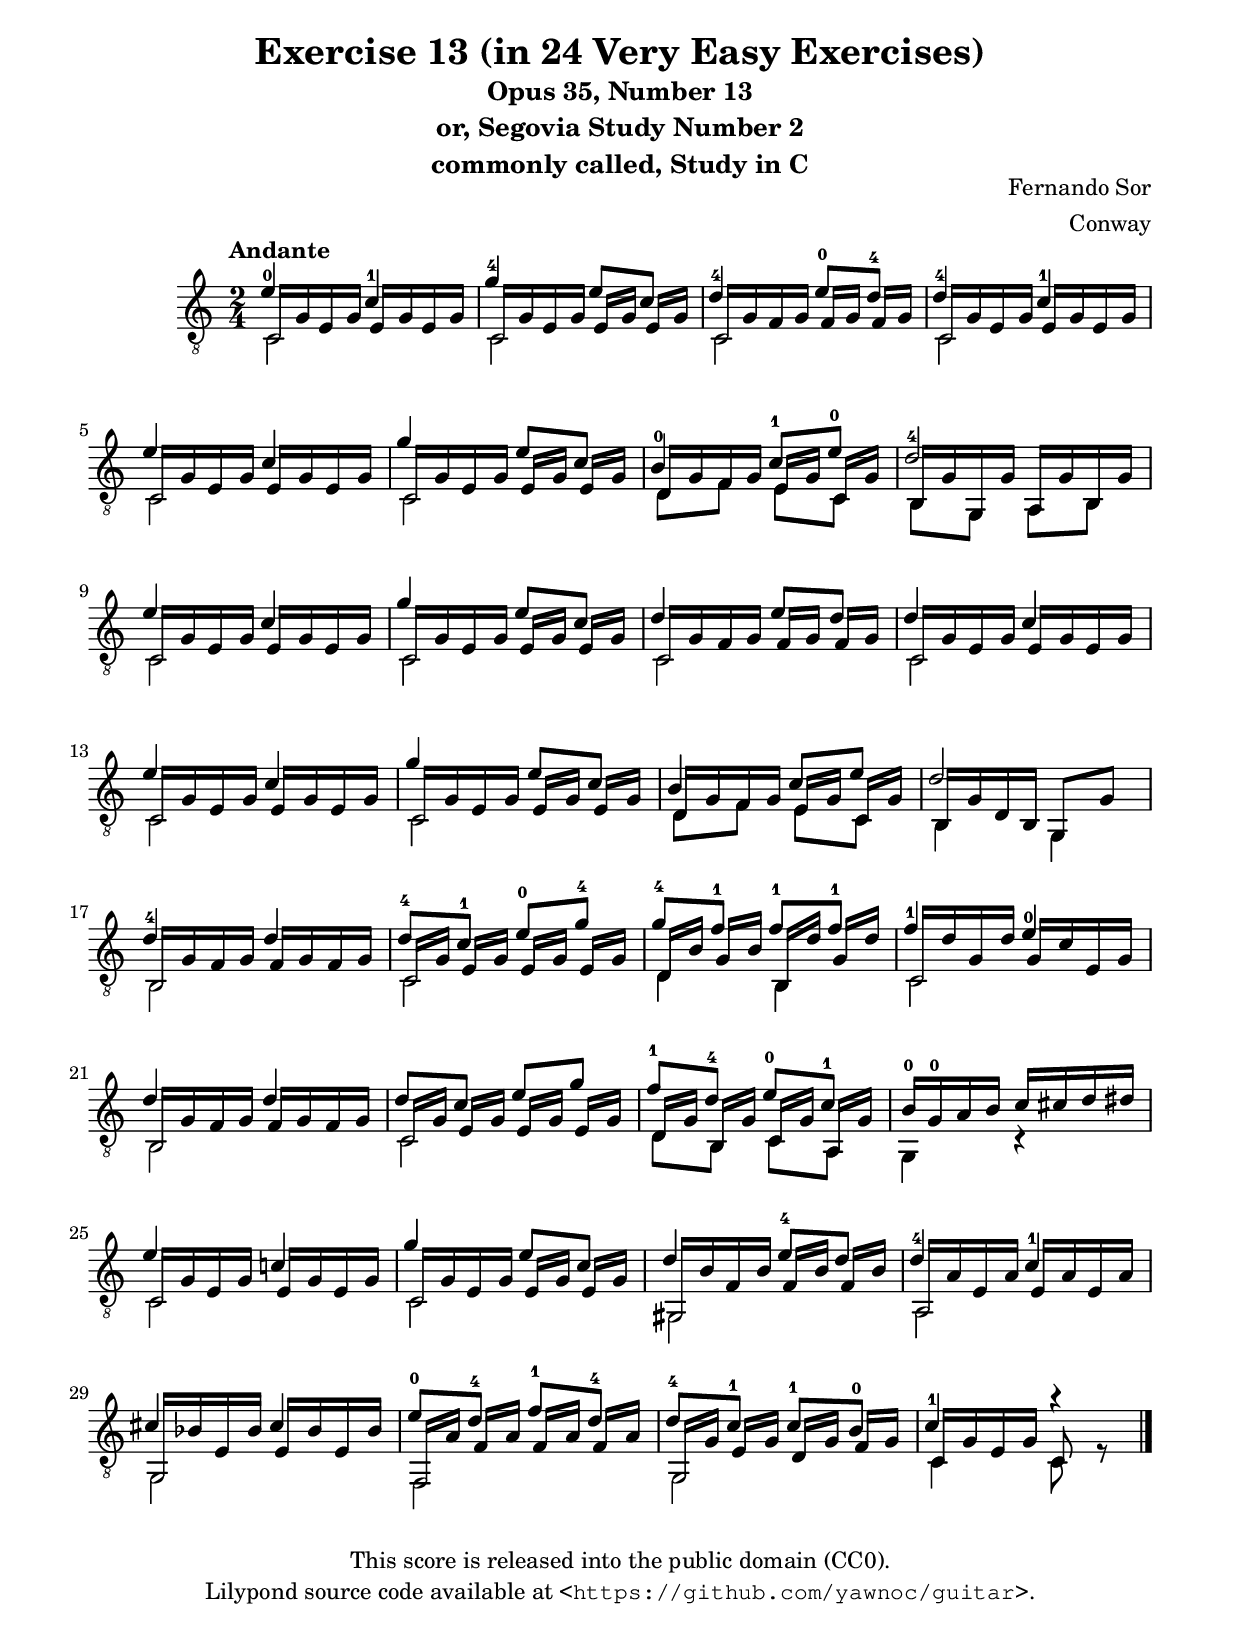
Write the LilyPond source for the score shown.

\version "2.18.2"


%%%%%%%%%%%%%%%%%%%%%%%%%%%%%%%%%%%%%%%%%%%%%%%%%%%%%%%%%%%%%%%%
% General
%%%%%%%%%%%%%%%%%%%%%%%%%%%%%%%%%%%%%%%%%%%%%%%%%%%%%%%%%%%%%%%%

\paper {
  top-margin = 1.5\cm
  left-margin = 1.5\cm
  right-margin = 1.5\cm
  bottom-margin = 1.5\cm
  ragged-last-bottom = ##f
  footnote-separator-markup = \markup { \vspace #1.5 }
}

globalSettings = {
  \accidentalStyle modern
  \compressFullBarRests
  \mergeDifferentlyHeadedOn
  \mergeDifferentlyDottedOn
  \numericTimeSignature
  \pointAndClickOff
  \override TextScript.extra-offset = #'(0 . 0.7)
  \override Score.FootnoteItem.annotation-line = ##f
}

origin-url = "https://github.com/yawnoc/guitar"

\header {
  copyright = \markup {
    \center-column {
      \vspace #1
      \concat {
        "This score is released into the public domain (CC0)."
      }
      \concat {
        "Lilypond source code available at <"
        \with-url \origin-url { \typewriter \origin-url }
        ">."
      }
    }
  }
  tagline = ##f
}

triplet = #(define-music-function
  (parser location music) (ly:music?)
  #{
    \tuplet 3/2 { $music }
  #}
)

tripletDuple = #(define-music-function
  (parser location music) (ly:music?)
  #{
    \tuplet 6/4 { $music }
  #}
)

overrideBeamedStemLengths = #(define-scheme-function
  (parser location lengths) (list?)
  #{
    \override Stem.details.beamed-lengths = $lengths
  #}
)
revertBeamedStemLengths = { \revert Stem.details.beamed-lengths }

overrideBeamVerticalPositions = #(define-scheme-function
  (parser location positions) (pair?)
  #{
    \override Beam.positions = $positions
  #}
)

%%%%%%%%%%%%%%%%%%%%%%%%%%%%%%%%%%%%%%%%%%%%%%%%%%%%%%%%%%%%%%%%
% Semantic bar lines
%%%%%%%%%%%%%%%%%%%%%%%%%%%%%%%%%%%%%%%%%%%%%%%%%%%%%%%%%%%%%%%%

barLineGoto = { \bar "||" }
barLineKeyChange = { \bar "||" }
barLineEnd = { \bar "|." }

%%%%%%%%%%%%%%%%%%%%%%%%%%%%%%%%%%%%%%%%%%%%%%%%%%%%%%%%%%%%%%%%
% Guitar notation
%%%%%%%%%%%%%%%%%%%%%%%%%%%%%%%%%%%%%%%%%%%%%%%%%%%%%%%%%%%%%%%%

stringNumbersAbove = { \set stringNumberOrientations = #'(up) }
stringNumbersBelow = { \set stringNumberOrientations = #'(down) }

fingeringAbove = { \set fingeringOrientations = #'(up) }
fingeringBelow = { \set fingeringOrientations = #'(down) }
fingeringAleft = { \set fingeringOrientations = #'(left) }
fingeringAright = { \set fingeringOrientations = #'(right) }

startGraceMusic = {
  <>(
  \override Fingering.font-size = -6
}
stopGraceMusic = {
  \revert Fingering.font-size
  <>)
}

overrideHorizontalShift = #(define-scheme-function
  (parser location distance) (number?)
  #{
    \override NoteColumn.force-hshift = $distance
  #}
)
revertHorizontalShift = { \revert NoteColumn.force-hshift }

barreSpan = #(define-music-function
  (parser location label offsetPair music)
  (string? (pair? (cons 0 0)) ly:music?)
  (let
    (
      (elements (extract-named-music music '(NoteEvent EventChord)))
    )
    (if
      (pair? elements)
      (let
        (
          (first-element (first elements))
          (last-element (last elements))
        )
        (set!
          (ly:music-property first-element 'articulations)
          (cons
            (make-music 'TextSpanEvent 'span-direction -1)
            (ly:music-property first-element 'articulations)
          )
        )
        (set!
          (ly:music-property last-element 'articulations)
          (cons
            (make-music 'TextSpanEvent 'span-direction 1)
            (ly:music-property last-element 'articulations)
          )
        )
      )
    )
  )
  #{
    \once \override TextSpanner.font-shape = #'upright
    \once \override TextSpanner.style = #'line
    \once \override TextSpanner.extra-offset = #offsetPair
    \once \override TextSpanner.bound-details = #`(
      (left
        (text . ,#{ \markup { \raise #-0.7 { #label \hspace #0.7 }} #})
        (Y . 0)
        (padding . -0.8)
        (attach-dir . -2)
      )
      (right
        (text . ,#{ \markup { \draw-line #'(0 . -1.3) } #}) ;; draw hook
        (Y . 0)
        (padding . -0.5)
        (attach-dir . 2)
      )
    )
    \once \override TextSpanner #'after-line-breaking = #(lambda (grob)
      (let*
        (
          (originalGrob (ly:grob-original grob))
          (splitGrobs (ly:spanner-broken-into originalGrob))
        )
        (if
          (and
            (>= (length splitGrobs) 2)
            (not (eq? (car (last-pair splitGrobs)) grob))
          )
          (begin
            (ly:grob-set-nested-property! grob
              '(bound-details right text)
              #{ \markup { \draw-line #'(0 . 0) } #} ;; suppress draw hook
            )
            (ly:grob-set-property! grob
              'extra-offset
              (cons
                (car offsetPair)
                (+ (cdr offsetPair) 0.7) ;; correction for suppressed hook
              )
            )
            (ly:grob-set-nested-property! grob
              '(bound-details right padding)
              #'-3 ;; increase spanner length
            )
          )
        )
      )
    )
    $music
  #}
)

barre = #(define-scheme-function
  (parser location label) (string?)
  #{
    \markup {
      \center-align {
        \hspace #0.7
        $label
      }
    }
  #}
)

nudgeNextBarre = #(define-scheme-function
  (parser location distance) (number?)
  #{
    \once \override TextScript.X-offset = $distance
  #}
)

position = #(define-scheme-function
  (parser location label) (string?)
  #{
    \markup {
      \center-align {
        \hspace #0.5
        $label
      }
    }
  #}
)

#(define-markup-command
  (markupString layout properties stringNumber) (markup?)
  (interpret-markup layout properties
    #{
      \markup \circle { \bold #stringNumber }
    #}
  )
)

#(define-markup-command
  (resonatesOn layout properties note stringNumber) (markup? markup?)
  (interpret-markup layout properties
    #{
      \markup { #note "resonates on" \markupString #stringNumber }
    #}
  )
)

%%%%%%%%%%%%%%%%%%%%%%%%%%%%%%%%%%%%%%%%%%%%%%%%%%%%%%%%%%%%%%%%
% Goto statements
%%%%%%%%%%%%%%%%%%%%%%%%%%%%%%%%%%%%%%%%%%%%%%%%%%%%%%%%%%%%%%%%

overrideGotoVisibility = {
  \once \override Score.RehearsalMark #'break-visibility = #'#(#t #t #f)
}

makeGotoMark = #(define-scheme-function
  (parser location label) (string?)
  #{
    \mark \markup { \small \italic $label }
  #}
)

simultaneousMarkSeparator = {
  \cadenzaOn
    s1073741824 % stupid, but works
  \cadenzaOff
}

coda = {
  \overrideGotoVisibility
  \mark \markup { \musicglyph #"scripts.coda" }
}

fine = {
  \overrideGotoVisibility
  \makeGotoMark Fine
}

dcAlCoda = {
  \overrideGotoVisibility
  \makeGotoMark "D.C. al Coda"
}

dcAlFine = {
  \overrideGotoVisibility
  \makeGotoMark "D.C. al Fine"
}

toCoda = {
  \overrideGotoVisibility
  \makeGotoMark "to Coda"
}



\header {
  title = "Exercise 13 (in 24 Very Easy Exercises)"
  subtitle = \markup {
    \center-column {
      "Opus 35, Number 13"
      "or, Segovia Study Number 2"
      "commonly called, Study in C"
    }
  }
  composer = "Fernando Sor"
  arranger = "Conway"
}


initialSignatures = {
  \tempo "Andante"
  \clef "treble_8"
  \key c \major
  \time 2/4
}


overrideHorizontalShiftLeftABit = { \overrideHorizontalShift #-0.4 }


highVoiceMusic = {
  
  \globalSettings
  \overrideHorizontalShiftLeftABit
  \fingeringAbove
  
  % Home theme
  \barNumberCheck #1
  \relative c' {
    \shiftOn
    <e-0>4 <c-1> |
    <g'-4>4 e8 c |
    <d-4>4 <e-0>8 <d-4> |
    <d-4>4 <c-1> |
    e4 c |
    g'4 e8 c |
    <b-0>4 <c-1>8 <e-0> |
    <d-4>2 |
  }
  
  % Home theme again
  \barNumberCheck #9
  \relative c' {
    e4 c |
    g'4 e8 c |
    d4 e8 d |
    d4 c |
    e4 c |
    g'4 e8 c |
    b4 c8 e |
    d2 |
  }
  
  % Away theme
  \barNumberCheck #17
  \relative c' {
    <d-4>4 d |
    <d-4>8 <c-1> <e-0> <g-4> |
    <g-4>8 <f-1> <f-1> <f-1> |
    <f-1>4 <e-0> |
    d4 d |
    d8 c e g |
    <f-1>8 <d-4> <e-0> <c-1> |
    \revertHorizontalShift
    <b-0>16 <g-0> a b c cis d dis |
    \overrideHorizontalShiftLeftABit
  }
  
  % Home theme final
  \barNumberCheck #25
  \relative c' {
    e4 c |
    g'4 e8 c |
    d4 <e-4>8 d |
    <d-4>4 <c-1> |
    cis4 cis |
    <e-0>8 <d-4> <f-1> <d-4> |
    <d-4>8 <c-1> <c-1> <b-0> |
    <c-1>4 r4 \barLineEnd
  }
  
}


lowVoiceMusic = {
  
  \globalSettings
  
  % Home theme
  \barNumberCheck #1
  \relative c {
    c2 |
    c2 |
    c2 |
    c2 |
    c2 |
    c2 |
    d8 f e c |
    b g a b |
  }
  
  % Home theme again
  \barNumberCheck #9
  \relative c {
    c2 |
    c2 |
    c2 |
    c2 |
    c2 |
    c2 |
    d8 f e c |
    b4 g |
  }
  
  % Away theme
  \barNumberCheck #17
  \relative c {
    b2 |
    c2 |
    d4 b |
    c2 |
    b2 |
    c2 |
    d8 b c a |
    g4 r4 |
  }
  
  % Home theme final
  \barNumberCheck #25
  \relative c {
    c2 |
    c2 |
    gis2 |
    a2 |
    g2 |
    f2 |
    g2 |
    c4 c8 r |
  }
  
}


middleVoiceMusic = {
  
  \globalSettings
  
  % Home theme
  \barNumberCheck #1
  \relative c {
    \shiftOff
    c16 g' e g e g e g |
    c, g' e g e[ g] e[ g] |
    c, g' f g f[ g] f[ g] |
    c, g' e g e g e g |
    c, g' e g e g e g |
    c, g' e g e[ g] e[ g] |
    d g f g e[ g] c,[ g'] |
    b, g' g, g' a, g' b, g' |
  }
  
  % Home theme again
  \barNumberCheck #9
  \relative c {
    c16 g' e g e g e g |
    c, g' e g e[ g] e[ g] |
    c, g' f g f[ g] f[ g] |
    c, g' e g e g e g |
    c, g' e g e g e g |
    c, g' e g e[ g] e[ g] |
    d g f g e[ g] c,[ g'] |
    b, g' d b g8 g' |
  }
  
  % Away theme
  \barNumberCheck #17
  \relative c {
    b16 g' f g f g f g |
    c,[ g'] e[ g] e[ g] e[ g] |
    d[ b'] g[ b] b,[ d'] g,[ d'] |
    c, d' g, d' g, c e, g |
    b, g' f g f g f g |
    c,[ g'] e[ g] e[ g] e[ g] |
    d[ g] b,[ g'] c,[ g'] a,[ g'] |
    s2 |
  }
  
  % Home theme final
  \barNumberCheck #25
  \relative c {
    c16 g' e g e g e g |
    c, g' e g e[ g] e[ g] |
    gis, b' f b f[ b] f[ b] |
    a, a' e a e a e a |
    g, bes' e, bes' e, bes' e, bes' |
    f,[ a'] f[ a] f[ a] f[ a] |
    g,[ g'] e[ g] d[ g] f[ g] |
    c, g' e g c,8 s |
  }
  
}


allMusic = {
  \new Staff \with {
    midiInstrument = #"acoustic guitar (nylon)"
  }
  \initialSignatures
  <<
    << \highVoiceMusic >>
      \\
    << \lowVoiceMusic >>
      \\
    << \middleVoiceMusic >>
  >>
}


\score {
  \allMusic
}

\score {
  \allMusic
  \midi { }
}
